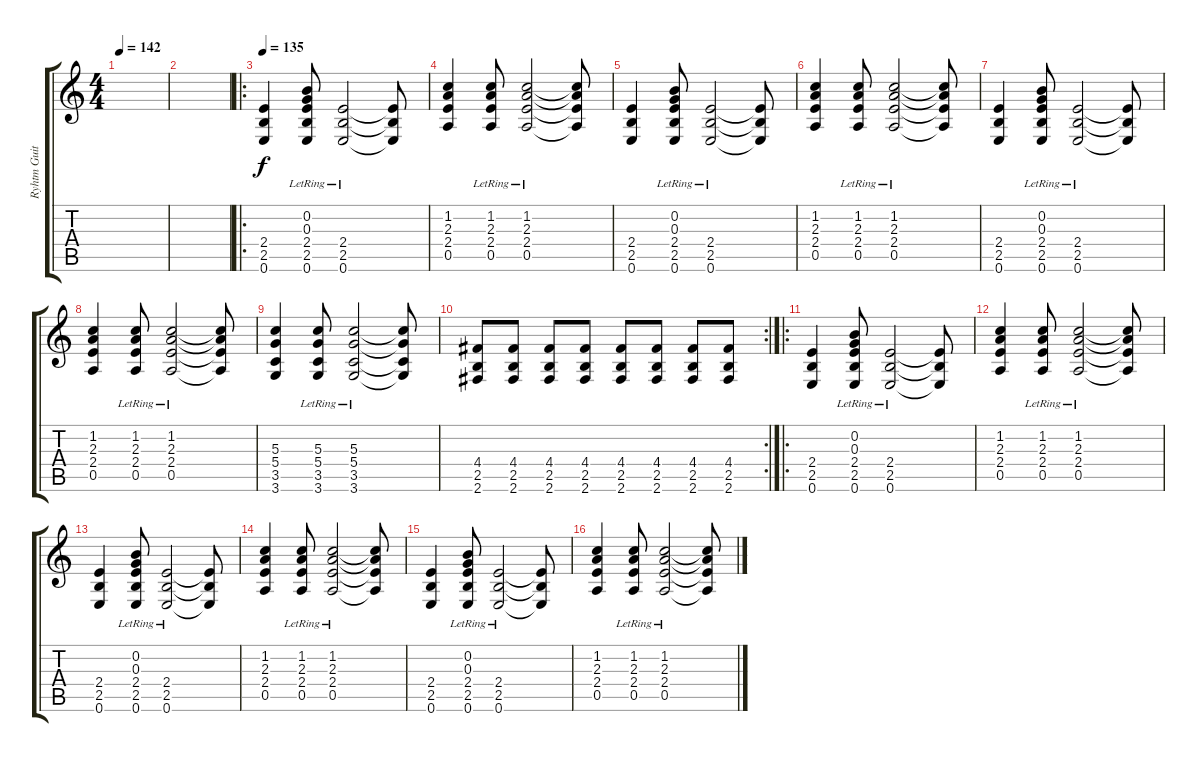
\track ("Ryhtm Guitar" "Ryhtm Guit") {instrument overdrivenguitar}
\staff {score tabs}
\tuning (E4 B3 G3 D3 A2 E2) {hide}
\ts (4 4)
\tempo 142
\clef g2
\ks c
|
|
\ro
\tempo 135
(2.4 2.5 0.6).4 (0.2{lr} 0.3{lr} 2.4{lr} 2.5{lr} 0.6{lr}).8 (2.4{lr} 2.5{lr} 0.6{lr}).2 (2.4{t} 2.5{t} 0.6{t}).8 |
(1.2 2.3 2.4 0.5).4 (1.2{lr} 2.3{lr} 2.4{lr} 0.5{lr}).8 (1.2{lr} 2.3{lr} 2.4{lr} 0.5{lr}).2 (1.2{t} 2.3{t} 2.4{t} 0.5{t}).8 |
(2.4 2.5 0.6).4 (0.2{lr} 0.3{lr} 2.4{lr} 2.5{lr} 0.6{lr}).8 (2.4{lr} 2.5{lr} 0.6{lr}).2 (2.4{t} 2.5{t} 0.6{t}).8 |
(1.2 2.3 2.4 0.5).4 (1.2{lr} 2.3{lr} 2.4{lr} 0.5{lr}).8 (1.2{lr} 2.3{lr} 2.4{lr} 0.5{lr}).2 (1.2{t} 2.3{t} 2.4{t} 0.5{t}).8 |
(2.4 2.5 0.6).4 (0.2{lr} 0.3{lr} 2.4{lr} 2.5{lr} 0.6{lr}).8 (2.4{lr} 2.5{lr} 0.6{lr}).2 (2.4{t} 2.5{t} 0.6{t}).8 |
(1.2 2.3 2.4 0.5).4 (1.2{lr} 2.3{lr} 2.4{lr} 0.5{lr}).8 (1.2{lr} 2.3{lr} 2.4{lr} 0.5{lr}).2 (1.2{t} 2.3{t} 2.4{t} 0.5{t}).8 |
(5.3 5.4 3.5 3.6).4 (5.3{lr} 5.4{lr} 3.5{lr} 3.6{lr}).8 (5.3{lr} 5.4{lr} 3.5{lr} 3.6{lr}).2 (5.3{t} 5.4{t} 3.5{t} 3.6{t}).8 |
\rc 2
(4.4 2.5 2.6).8 (4.4 2.5 2.6).8 (4.4 2.5 2.6).8 (4.4 2.5 2.6).8 (4.4 2.5 2.6).8 (4.4 2.5 2.6).8 (4.4 2.5 2.6).8 (4.4 2.5 2.6).8 |
\ro
(2.4 2.5 0.6).4 (0.2{lr} 0.3{lr} 2.4{lr} 2.5{lr} 0.6{lr}).8 (2.4{lr} 2.5{lr} 0.6{lr}).2 (2.4{t} 2.5{t} 0.6{t}).8 |
(1.2 2.3 2.4 0.5).4 (1.2{lr} 2.3{lr} 2.4{lr} 0.5{lr}).8 (1.2{lr} 2.3{lr} 2.4{lr} 0.5{lr}).2 (1.2{t} 2.3{t} 2.4{t} 0.5{t}).8 |
(2.4 2.5 0.6).4 (0.2{lr} 0.3{lr} 2.4{lr} 2.5{lr} 0.6{lr}).8 (2.4{lr} 2.5{lr} 0.6{lr}).2 (2.4{t} 2.5{t} 0.6{t}).8 |
(1.2 2.3 2.4 0.5).4 (1.2{lr} 2.3{lr} 2.4{lr} 0.5{lr}).8 (1.2{lr} 2.3{lr} 2.4{lr} 0.5{lr}).2 (1.2{t} 2.3{t} 2.4{t} 0.5{t}).8 |
(2.4 2.5 0.6).4 (0.2{lr} 0.3{lr} 2.4{lr} 2.5{lr} 0.6{lr}).8 (2.4{lr} 2.5{lr} 0.6{lr}).2 (2.4{t} 2.5{t} 0.6{t}).8 |
(1.2 2.3 2.4 0.5).4 (1.2{lr} 2.3{lr} 2.4{lr} 0.5{lr}).8 (1.2{lr} 2.3{lr} 2.4{lr} 0.5{lr}).2 (1.2{t} 2.3{t} 2.4{t} 0.5{t}).8
